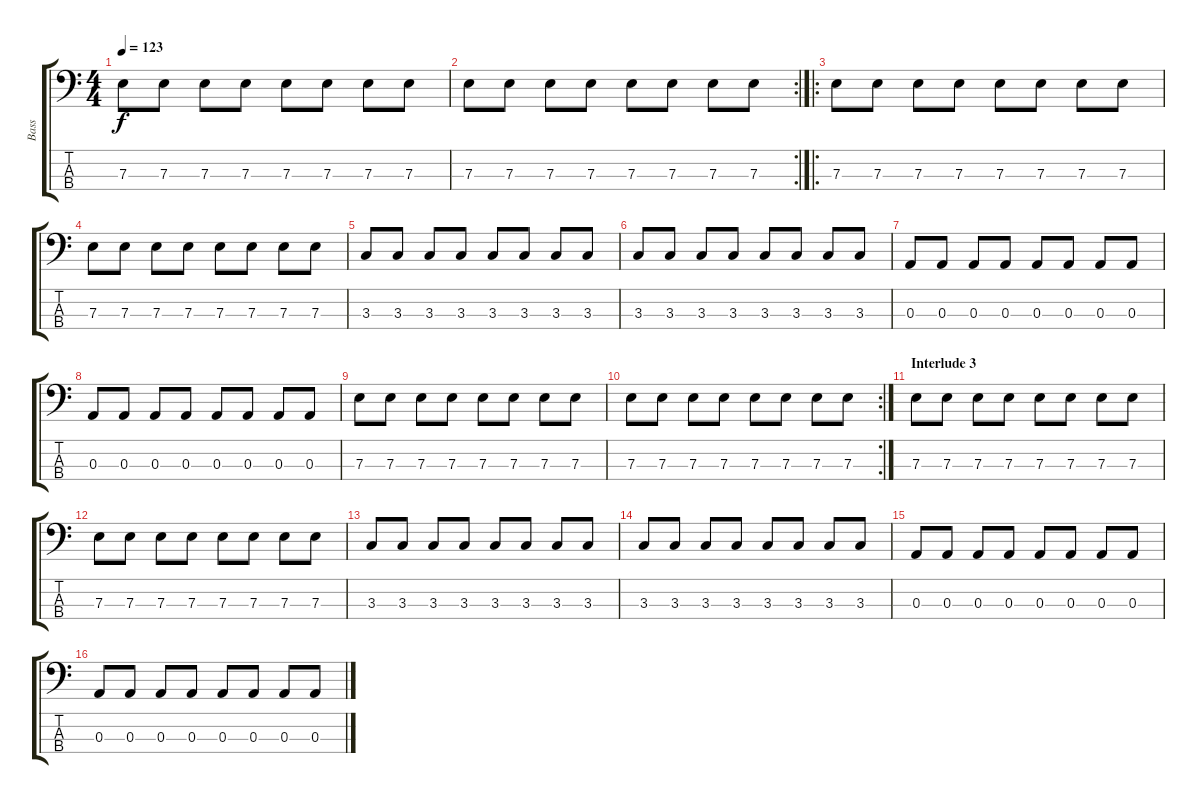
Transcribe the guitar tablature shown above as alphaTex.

\track ("Bass" "Bass") {instrument electricbassfinger}
\staff {score tabs}
\tuning (G2 D2 A1 E1) {hide}
\ts (4 4)
\tempo 123
\clef f4
\ks c
7.3.8{dy f} 7.3.8 7.3.8 7.3.8 7.3.8 7.3.8 7.3.8 7.3.8 |
\rc 2
7.3.8 7.3.8 7.3.8 7.3.8 7.3.8 7.3.8 7.3.8 7.3.8 |
\ro
7.3.8 7.3.8 7.3.8 7.3.8 7.3.8 7.3.8 7.3.8 7.3.8 |
7.3.8 7.3.8 7.3.8 7.3.8 7.3.8 7.3.8 7.3.8 7.3.8 |
3.3.8 3.3.8 3.3.8 3.3.8 3.3.8 3.3.8 3.3.8 3.3.8 |
3.3.8 3.3.8 3.3.8 3.3.8 3.3.8 3.3.8 3.3.8 3.3.8 |
0.3.8 0.3.8 0.3.8 0.3.8 0.3.8 0.3.8 0.3.8 0.3.8 |
0.3.8 0.3.8 0.3.8 0.3.8 0.3.8 0.3.8 0.3.8 0.3.8 |
7.3.8 7.3.8 7.3.8 7.3.8 7.3.8 7.3.8 7.3.8 7.3.8 |
\rc 2
7.3.8 7.3.8 7.3.8 7.3.8 7.3.8 7.3.8 7.3.8 7.3.8 |
\section ("" "Interlude 3")
7.3.8 7.3.8 7.3.8 7.3.8 7.3.8 7.3.8 7.3.8 7.3.8 |
7.3.8 7.3.8 7.3.8 7.3.8 7.3.8 7.3.8 7.3.8 7.3.8 |
3.3.8 3.3.8 3.3.8 3.3.8 3.3.8 3.3.8 3.3.8 3.3.8 |
3.3.8 3.3.8 3.3.8 3.3.8 3.3.8 3.3.8 3.3.8 3.3.8 |
0.3.8 0.3.8 0.3.8 0.3.8 0.3.8 0.3.8 0.3.8 0.3.8 |
0.3.8 0.3.8 0.3.8 0.3.8 0.3.8 0.3.8 0.3.8 0.3.8
